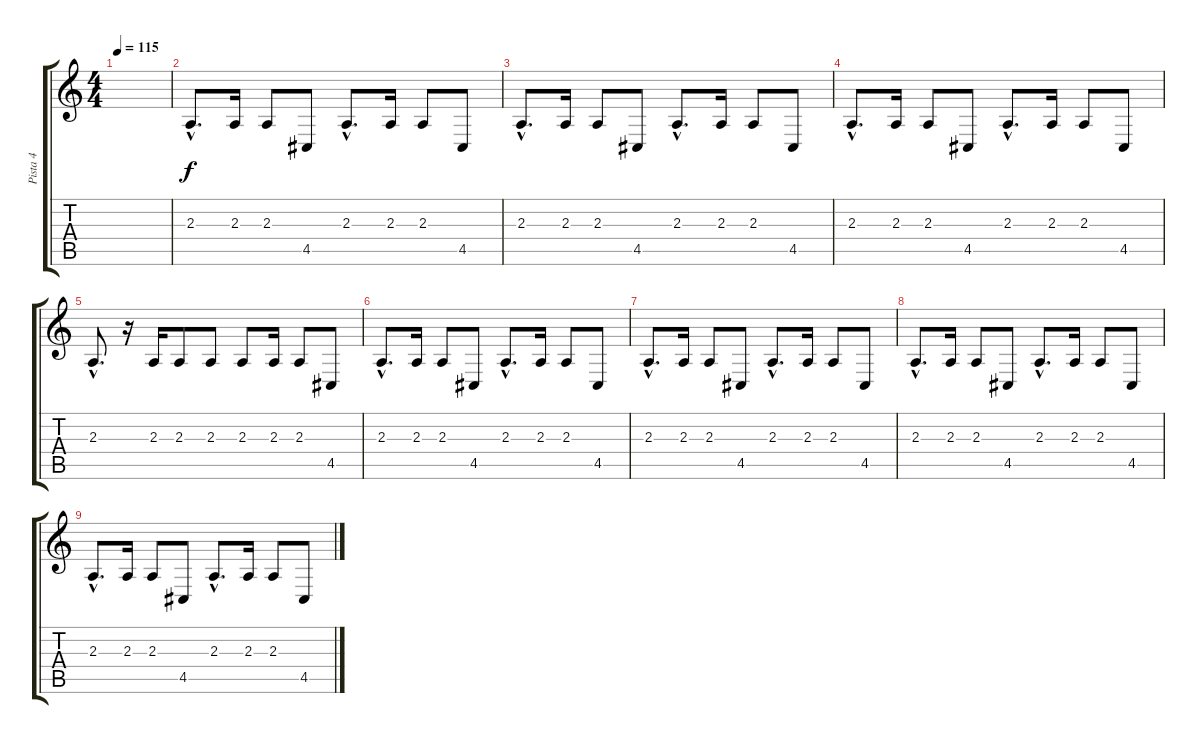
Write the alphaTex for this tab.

\track ("Pista 4" "Pista 4") {instrument woodblock}
\staff {score tabs}
\tuning (E4 B3 G3 D3 A2 E2) {hide}
\ts (4 4)
\tempo 115
\clef g2
\ks c
|
2.3{hac}.8{d} 2.3.16 2.3.8 4.5.8 2.3{hac}.8{d} 2.3.16 2.3.8 4.5.8 |
2.3{hac}.8{d} 2.3.16 2.3.8 4.5.8 2.3{hac}.8{d} 2.3.16 2.3.8 4.5.8 |
2.3{hac}.8{d} 2.3.16 2.3.8 4.5.8 2.3{hac}.8{d} 2.3.16 2.3.8 4.5.8 |
2.3{hac}.8{d} r.16 2.3.16 2.3.8 2.3.8 2.3.8 2.3.16 2.3.8 4.5.8 |
2.3{hac}.8{d} 2.3.16 2.3.8 4.5.8 2.3{hac}.8{d} 2.3.16 2.3.8 4.5.8 |
2.3{hac}.8{d} 2.3.16 2.3.8 4.5.8 2.3{hac}.8{d} 2.3.16 2.3.8 4.5.8 |
2.3{hac}.8{d} 2.3.16 2.3.8 4.5.8 2.3{hac}.8{d} 2.3.16 2.3.8 4.5.8 |
2.3{hac}.8{d} 2.3.16 2.3.8 4.5.8 2.3{hac}.8{d} 2.3.16 2.3.8 4.5.8
